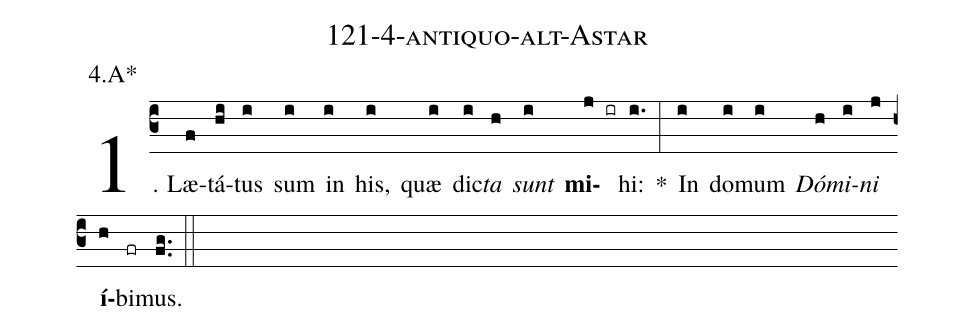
name: 121-4-antiquo-alt-Astar;
annotation: 4.A*;
%%
(c3)1. Læ(f)tá(hi)tus(i) sum(i) in(i) his,(i) quæ(i) dic(i)<i>ta</i>(h) <i>sunt</i>(i) <b>mi</b>(j ir)hi:(i.) *(:) In(i) do(i)mum(i) <i>Dó</i>(h)<i>mi</i>(i)<i>ni</i>(j) <b>í</b>(h)bi(fr)mus.(fg..) (::)
